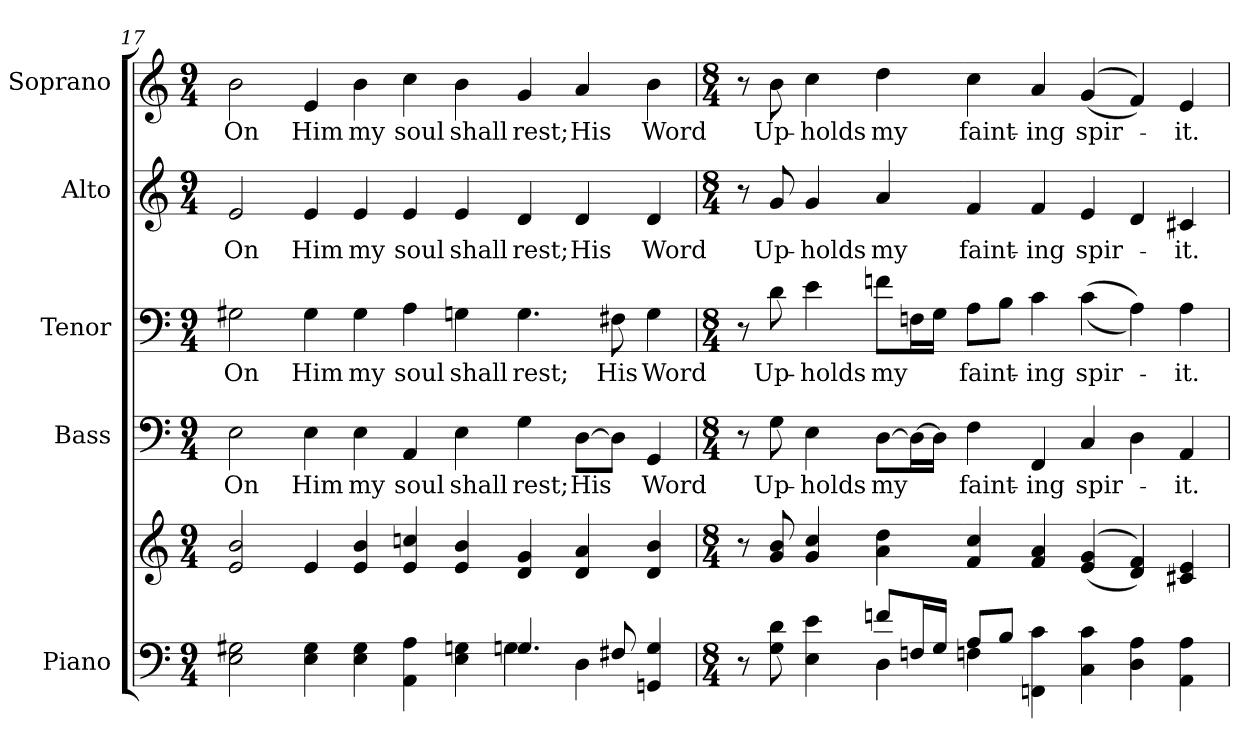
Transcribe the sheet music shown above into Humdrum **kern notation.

**kern	**kern	**kern	**text	**kern	**text	**kern	**text	**kern	**text
*part5	*part5	*part4	*part4	*part3	*part3	*part2	*part2	*part1	*part1
*staff6	*staff5	*staff4	*staff4	*staff3	*staff3	*staff2	*staff2	*staff1	*staff1
*I"Piano	*	*I"Bass	*	*I"Tenor	*	*I"Alto	*	*I"Soprano	*
*I'Pno.	*	*I'B.	*	*I'T.	*	*I'A.	*	*I'S.	*
!!LO:PB:g=z
*clefF4	*clefG2	*clefF4	*	*clefF4	*	*clefG2	*	*clefG2	*
*k[]	*k[]	*k[]	*	*k[]	*	*k[]	*	*k[]	*
*C:	*C:	*C:	*	*C:	*	*C:	*	*C:	*
*M9/4	*M9/4	*M9/4	*	*M9/4	*	*M9/4	*	*M9/4	*
=17	=17	=17	=17	=17	=17	=17	=17	=17	=17
*^	*	*	*	*	*	*	*	*	*
!	!	!	!	!LO:LY:b:color=#000000	!	!	!	!	!	!
!	!	!	!	!	!	!LO:LY:b:color=#000000	!	!	!	!
!	!	!	!	!	!	!	!	!LO:LY:b:color=#000000	!	!
!	!	!	!	!	!	!	!	!	!	!LO:LY:b:color=#000000
2Ei\ 2G#Xi	2ryy	2ei/ 2bi	2Ei\	On	2G#Xi\	On	2ei/	On	2bi\	On
!	!	!	!	!LO:LY:b:color=#000000	!	!	!	!	!	!
!	!	!	!	!	!	!LO:LY:b:color=#000000	!	!	!	!
!	!	!	!	!	!	!	!	!LO:LY:b:color=#000000	!	!
!	!	!	!	!	!	!	!	!	!	!LO:LY:b:color=#000000
4Ei\ 4G#i	1ryy	4ei/	4Ei\	Him	4G#i\	Him	4ei/	Him	4ei/	Him
!	!	!	!	!LO:LY:b:color=#000000	!	!	!	!	!	!
!	!	!	!	!	!	!LO:LY:b:color=#000000	!	!	!	!
!	!	!	!	!	!	!	!	!LO:LY:b:color=#000000	!	!
!	!	!	!	!	!	!	!	!	!	!LO:LY:b:color=#000000
4Ei\ 4G#i	.	4ei/ 4bi	4Ei\	my	4G#i\	my	4ei/	my	4bi\	my
!	!	!	!	!LO:LY:b:color=#000000	!	!	!	!	!	!
!	!	!	!	!	!	!LO:LY:b:color=#000000	!	!	!	!
!	!	!	!	!	!	!	!	!LO:LY:b:color=#000000	!	!
!	!	!	!	!	!	!	!	!	!	!LO:LY:b:color=#000000
4AAi\ 4Ai	.	4ei/ 4ccni	4AAi/	soul	4Ai\	soul	4ei/	soul	4cci\	soul
!	!	!	!	!LO:LY:b:color=#000000	!	!	!	!	!	!
!	!	!	!	!	!	!LO:LY:b:color=#000000	!	!	!	!
!	!	!	!	!	!	!	!	!LO:LY:b:color=#000000	!	!
!	!	!	!	!	!	!	!	!	!	!LO:LY:b:color=#000000
4Ei\ 4Gni	.	4ei/ 4bi	4Ei\	shall	4Gni\	shall	4ei/	shall	4bi\	shall
!	!	!	!	!LO:LY:b:color=#000000	!	!	!	!	!	!
!	!	!	!	!	!	!LO:LY:b:color=#000000	!	!	!	!
!	!	!	!	!	!	!	!	!LO:LY:b:color=#000000	!	!
!	!	!	!	!	!	!	!	!	!	!LO:LY:b:color=#000000
4.Gi/	4Gni\	4di/ 4gi	4Gi\	rest;	4.Gi\	rest;	4di/	rest;	4gi/	rest;
!	!	!	!	!LO:LY:b:color=#000000	!	!	!	!	!	!
!	!	!	!	!	!	!	!	!LO:LY:b:color=#000000	!	!
!	!	!	!	!	!	!	!	!	!	!LO:LY:b:color=#000000
.	4Di\	4di/ 4ai	[>8Di\L	His	.	.	4di/	His	4ai/	His
!	!	!	!	!	!	!LO:LY:b:color=#000000	!	!	!	!
8F#Xi/	.	.	8Di\J]	.	8F#Xi\	His	.	.	.	.
!	!	!	!	!LO:LY:b:color=#000000	!	!	!	!	!	!
!	!	!	!	!	!	!LO:LY:b:color=#000000	!	!	!	!
!	!	!	!	!	!	!	!	!LO:LY:b:color=#000000	!	!
!	!	!	!	!	!	!	!	!	!	!LO:LY:b:color=#000000
4GGni/ 4Gi	4ryy	4di/ 4bi	4GGi/	Word	4Gi\	Word	4di/	Word	4bi\	Word
!!LO:PB:g=z
=18	=18	=18	=18	=18	=18	=18	=18	=18	=18	=18
*M8/4	*	*M8/4	*M8/4	*	*M8/4	*	*M8/4	*	*M8/4	*
8r	4ryy	8r	8r	.	8r	.	8r	.	8r	.
!	!	!	!	!LO:LY:b:color=#000000	!	!	!	!	!	!
!	!	!	!	!	!	!LO:LY:b:color=#000000	!	!	!	!
!	!	!	!	!	!	!	!	!LO:LY:b:color=#000000	!	!
!	!	!	!	!	!	!	!	!	!	!LO:LY:b:color=#000000
8Gi\ 8di	.	8gi/ 8bi	8Gi\	Up-	8di\	Up-	8gi/	Up-	8bi\	Up-
!	!	!	!	!LO:LY:b:color=#000000	!	!	!	!	!	!
!	!	!	!	!	!	!LO:LY:b:color=#000000	!	!	!	!
!	!	!	!	!	!	!	!	!LO:LY:b:color=#000000	!	!
!	!	!	!	!	!	!	!	!	!	!LO:LY:b:color=#000000
4Ei\ 4ei	4ryy	4gi/ 4cci	4Ei\	-holds	4ei\	-holds	4gi/	-holds	4cci\	-holds
!	!	!	!	!LO:LY:b:color=#000000	!	!	!	!	!	!
!	!	!	!	!	!	!LO:LY:b:color=#000000	!	!	!	!
!	!	!	!	!	!	!	!	!LO:LY:b:color=#000000	!	!
!	!	!	!	!	!	!	!	!	!	!LO:LY:b:color=#000000
8fni/L	4Di\	4ai\ 4ddi	[>8Di\L	my	8fni\L	my	4ai/	my	4ddi\	my
16Fni/L	.	.	16Di\L_>	.	16Fni\L	.	.	.	.	.
16Gi/JJ	.	.	16Di\JJ]	.	16Gi\JJ	.	.	.	.	.
!	!	!	!	!LO:LY:b:color=#000000	!	!	!	!	!	!
!	!	!	!	!	!	!LO:LY:b:color=#000000	!	!	!	!
!	!	!	!	!	!	!	!	!LO:LY:b:color=#000000	!	!
!	!	!	!	!	!	!	!	!	!	!LO:LY:b:color=#000000
8Ai/L	4Fni\	4fi/ 4cci	4Fi\	faint-	8Ai\L	faint-	4fi/	faint-	4cci\	faint-
8Bi/J	.	.	.	.	8Bi\J	.	.	.	.	.
!	!	!	!	!LO:LY:b:color=#000000	!	!	!	!	!	!
!	!	!	!	!	!	!LO:LY:b:color=#000000	!	!	!	!
!	!	!	!	!	!	!	!	!LO:LY:b:color=#000000	!	!
!	!	!	!	!	!	!	!	!	!	!LO:LY:b:color=#000000
4FFni\ 4ci	4ryy	4fi/ 4ai	4FFi/	-ing	4ci\	-ing	4fi/	-ing	4ai/	-ing
!	!	!	!	!LO:LY:b:color=#000000	!	!	!	!	!	!
!	!	!	!	!	!	!LO:LY:b:color=#000000	!	!	!	!
!	!	!	!	!	!	!	!	!LO:LY:b:color=#000000	!	!
!	!	!	!	!	!	!	!	!	!	!LO:LY:b:color=#000000
4Ci\ 4ci	4ryy	((4ei/ 4gi	4Ci/	spir-	((4ci\	spir-	4ei/	spir-	((4gi/	spir-
4Di\ 4Ai	2ryy	4di/ 4fi))	4Di\	.	4Ai\))	.	4di/	.	4fi/))	.
!	!	!	!	!LO:LY:b:color=#000000	!	!	!	!	!	!
!	!	!	!	!	!	!LO:LY:b:color=#000000	!	!	!	!
!	!	!	!	!	!	!	!	!LO:LY:b:color=#000000	!	!
!	!	!	!	!	!	!	!	!	!	!LO:LY:b:color=#000000
4AAi\ 4Ai	.	4c#Xi/ 4ei	4AAi/	-it.	4Ai\	-it.	4c#Xi/	-it.	4ei/	-it.
*v	*v	*	*	*	*	*	*	*	*	*
=	=	=	=	=	=	=	=	=	=
*-	*-	*-	*-	*-	*-	*-	*-	*-	*-
